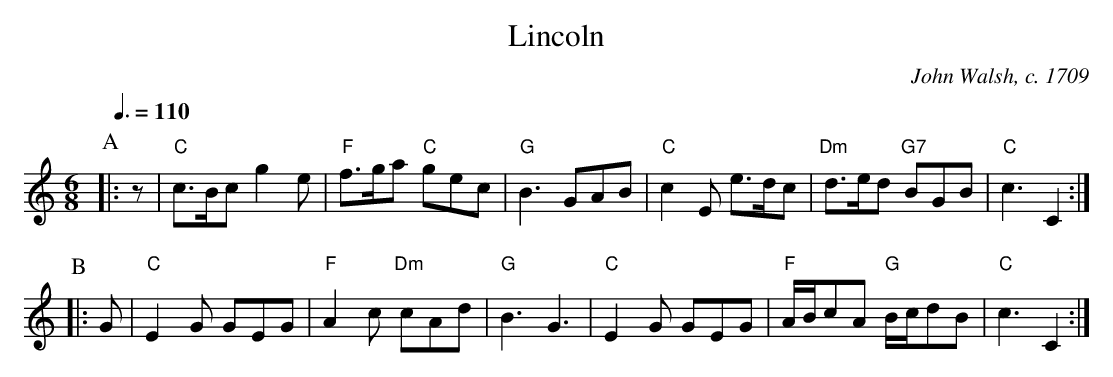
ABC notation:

X:1
T:Lincoln
C:John Walsh, c. 1709
Q:3/8=110
M:6/8
L:1/8
K:C
P:A
|: z | "C"c>Bc g2e | "F"f>ga "C"gec | "G"B3 GAB | "C"c2E e>dc | "Dm"d>ed "G7"BGB | "C"c3 C2 :|
P:B
|: G | "C"E2G GEG | "F"A2c "Dm"cAd | "G"B3 G3 | "C"E2G GEG | "F"A/B/cA "G"B/c/dB | "C"c3 C2 :|
